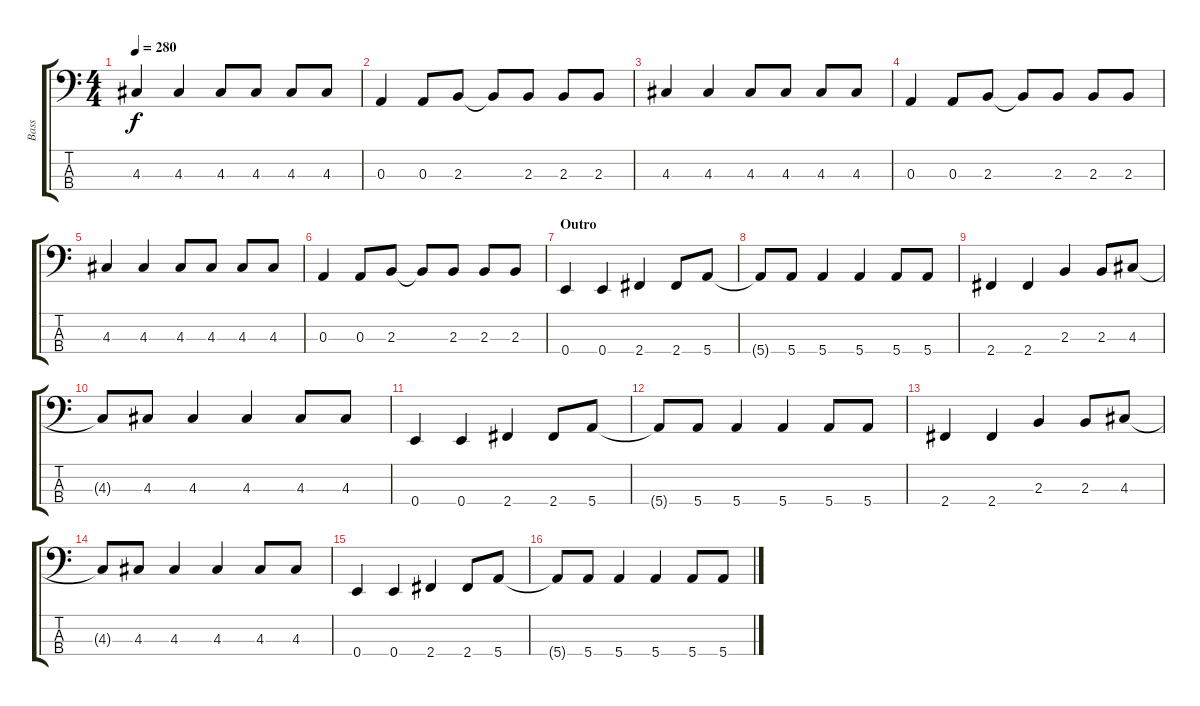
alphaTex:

\track ("Bass" "Bass") {instrument electricbassfinger}
\staff {score tabs}
\tuning (G2 D2 A1 E1) {hide}
\ts (4 4)
\tempo 280
\clef f4
\ks c
4.3.4{dy f} 4.3.4 4.3.8 4.3.8 4.3.8 4.3.8 |
0.3.4 0.3.8 2.3.8 2.3{t}.8 2.3.8 2.3.8 2.3.8 |
4.3.4 4.3.4 4.3.8 4.3.8 4.3.8 4.3.8 |
0.3.4 0.3.8 2.3.8 2.3{t}.8 2.3.8 2.3.8 2.3.8 |
4.3.4 4.3.4 4.3.8 4.3.8 4.3.8 4.3.8 |
0.3.4 0.3.8 2.3.8 2.3{t}.8 2.3.8 2.3.8 2.3.8 |
\section ("" "Outro")
0.4.4 0.4.4 2.4.4 2.4.8 5.4.8 |
5.4{t}.8 5.4.8 5.4.4 5.4.4 5.4.8 5.4.8 |
2.4.4 2.4.4 2.3.4 2.3.8 4.3.8 |
4.3{t}.8 4.3.8 4.3.4 4.3.4 4.3.8 4.3.8 |
0.4.4 0.4.4 2.4.4 2.4.8 5.4.8 |
5.4{t}.8 5.4.8 5.4.4 5.4.4 5.4.8 5.4.8 |
2.4.4 2.4.4 2.3.4 2.3.8 4.3.8 |
4.3{t}.8 4.3.8 4.3.4 4.3.4 4.3.8 4.3.8 |
0.4.4 0.4.4 2.4.4 2.4.8 5.4.8 |
5.4{t}.8 5.4.8 5.4.4 5.4.4 5.4.8 5.4.8
